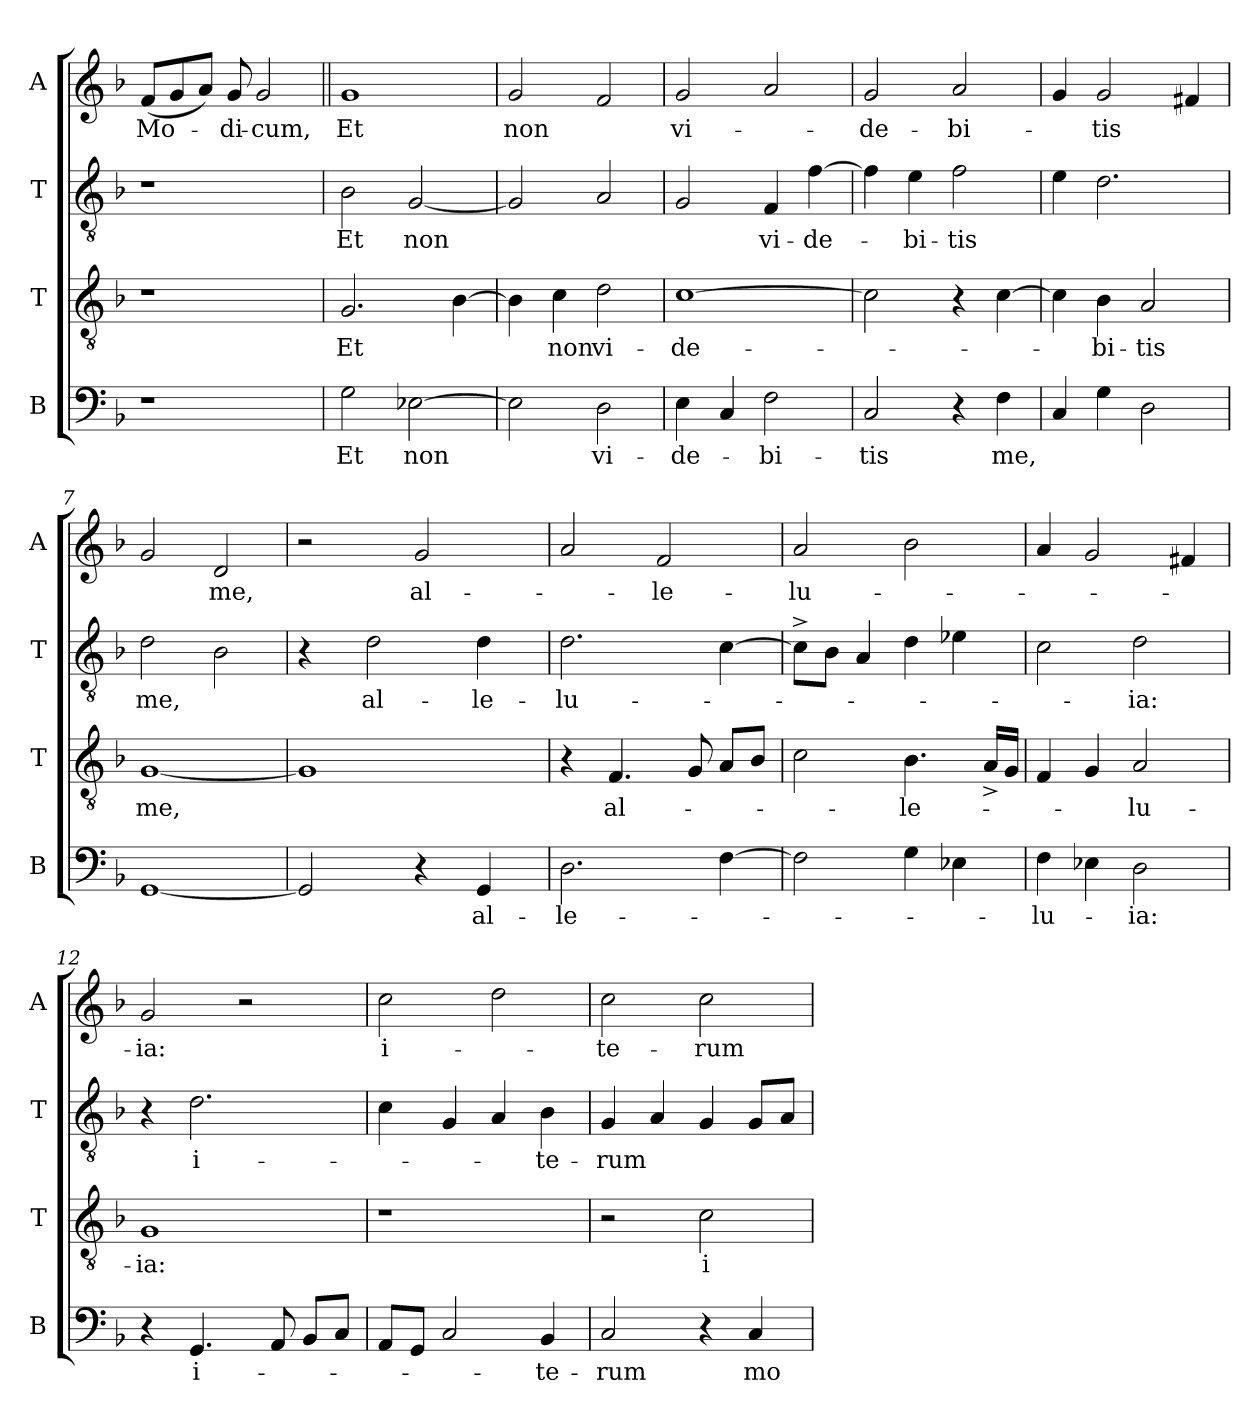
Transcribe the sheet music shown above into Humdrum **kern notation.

**kern	**text	**kern	**text	**kern	**text	**kern	**text
*part4	*part4	*part3	*part3	*part2	*part2	*part1	*part1
*staff4	*staff4	*staff3	*staff3	*staff2	*staff2	*staff1	*staff1
*I"B	*	*I"T	*	*I"T	*	*I"A	*
*I'B	*	*I'T	*	*I'T	*	*I'A	*
!!LO:PB:g=z
*stria5	*	*stria5	*	*stria5	*	*stria5	*
*clefF4	*	*clefGv2	*	*clefGv2	*	*clefG2	*
*k[b-]	*	*k[b-]	*	*k[b-]	*	*k[b-]	*
*F:	*	*F:	*	*F:	*	*F:	*
=1	=1	=1	=1	=1	=1	=1	=1
!	!	!	!	!	!	!	!LO:LY:b:cj
1r	.	1r	.	1r	.	(<8f/L	Mo-
.	.	.	.	.	.	8g/	.
.	.	.	.	.	.	8a/J)	.
!	!	!	!	!	!	!	!LO:LY:b:cj
.	.	.	.	.	.	8g/	-di-
!	!	!	!	!	!	!	!LO:LY:b:cj
.	.	.	.	.	.	2g/	-cum,
=2	=2||	=2	=2||	=2	=2||	=2||	=2||
!	!LO:LY:b:cj	!	!LO:LY:b:cj	!	!LO:LY:b:cj	!	!LO:LY:b:cj
2G\	Et	2.G/	Et	2B-\	Et	1g	Et
!	!LO:LY:b	!	!	!	!LO:LY:b	!	!
[>2E-X\	non	.	.	[<2G/	non	.	.
.	.	[>4B-\	.	.	.	.	.
=3	=3	=3	=3	=3	=3	=3	=3
!	!	!	!	!	!	!	!LO:LY:b
2E-\]	.	4B-\]	.	2G/]	.	2g/	non
!	!	!	!LO:LY:b:cj	!	!	!	!
.	.	4c\	non	.	.	.	.
!	!LO:LY:b:cj	!	!LO:LY:b:cj	!	!	!	!
2D\	vi-	2d\	vi-	2A/	.	2f/	.
=4	=4	=4	=4	=4	=4	=4	=4
!	!LO:LY:b:cj	!	!LO:LY:b:cj	!	!	!	!LO:LY:b:cj
4E\	-de-	[>1c	-de-	2G/	.	2g/	vi-
4C/	.	.	.	.	.	.	.
!	!LO:LY:b:cj	!	!	!	!LO:LY:b:cj	!	!
2F\	-bi-	.	.	4F/	vi-	2a/	.
!	!	!	!	!	!LO:LY:b:cj	!	!
.	.	.	.	[>4f\	-de-	.	.
=5	=5	=5	=5	=5	=5	=5	=5
!	!LO:LY:b:cj	!	!	!	!	!	!LO:LY:b:cj
2C/	-tis	2c\]	.	4f\]	.	2g/	-de-
!	!	!	!	!	!LO:LY:b:cj	!	!
.	.	.	.	4e\	-bi-	.	.
!	!	!	!	!	!LO:LY:b:cj	!	!LO:LY:b:cj
4r	.	4r	.	2f\	-tis	2a/	-bi-
!	!LO:LY:b:cj	!	!	!	!	!	!
4F\	me,	[>4c\	.	.	.	.	.
=6	=6	=6	=6	=6	=6	=6	=6
4C/	.	4c\]	.	4e\	.	4g/	.
!	!	!	!LO:LY:b:cj	!	!	!	!LO:LY:b:cj
4G\	.	4B-\	-bi-	2.d\	.	2g/	-tis
!	!	!	!LO:LY:b:cj	!	!	!	!
2D\	.	2A/	-tis	.	.	.	.
.	.	.	.	.	.	4f#X/	.
=7	=7	=7	=7	=7	=7	=7	=7
!	!	!	!LO:LY:b:cj	!	!LO:LY:b:cj	!	!
[>1GG	.	[>1G	me,	2d\	me,	2g/	.
!	!	!	!	!	!	!	!LO:LY:b:cj
.	.	.	.	2B-\	.	2d/	me,
!!LO:LB:g=z
=8	=8	=8	=8	=8	=8	=8	=8
*	*	*^	*	*	*	*	*
2GG/]	.	1G]	16ryy	.	4r	.	2r	.
.	.	.	64ryy	.	.	.	.	.
.	.	.	2ryy	.	.	.	.	.
!	!	!	!	!	!	!LO:LY:b:cj	!	!
.	.	.	.	.	2d\	al-	.	.
!	!	!	!	!	!	!	!	!LO:LY:b:cj
4r	.	.	.	.	.	.	2g/	al-
.	.	.	4ryy	.	.	.	.	.
!	!LO:LY:b:cj	!	!	!	!	!LO:LY:b:cj	!	!
4GG/	al-	.	.	.	4d\	-le-	.	.
.	.	.	8ryy	.	.	.	.	.
.	.	.	32.ryy	.	.	.	.	.
=9	=9	=9	=9	=9	=9	=9	=9	=9
!	!LO:LY:b:cj	!	!	!	!	!LO:LY:b:cj	!	!
*	*	*v	*v	*	*	*	*	*
2.D\	-le-	4r	.	2.d\	-lu-	2a/	.
!	!	!	!LO:LY:b:cj	!	!	!	!
.	.	4.F/	al-	.	.	.	.
!	!	!	!	!	!	!	!LO:LY:b:cj
.	.	.	.	.	.	2f/	-le-
.	.	8G/	.	.	.	.	.
[>4F\	.	8A/L	.	[>4c\	.	.	.
.	.	8B-/J	.	.	.	.	.
=10	=10	=10	=10	=10	=10	=10	=10
!	!	!	!	!	!	!	!LO:LY:b:cj
2F\]	.	2c\	.	8c^<\L]	.	2a/	-lu-
.	.	.	.	8B-\J	.	.	.
.	.	.	.	4A/	.	.	.
!	!	!	!LO:LY:b:cj	!	!	!	!
4G\	.	4.B-\	-le-	4d\	.	2b-\	.
4E-X\	.	.	.	4e-X\	.	.	.
.	.	16A^>/L	.	.	.	.	.
.	.	16G/J	.	.	.	.	.
=11	=11	=11	=11	=11	=11	=11	=11
!	!LO:LY:b:cj	!	!	!	!	!	!
4F\	-lu-	4F/	.	2c\	.	4a/	.
4E-X\	.	4G/	.	.	.	2g/	.
!	!LO:LY:b:cj	!	!LO:LY:b:cj	!	!LO:LY:b:cj	!	!
2D\	-ia:	2A/	-lu-	2d\	-ia:	.	.
.	.	.	.	.	.	4f#X/	.
=12	=12	=12	=12	=12	=12	=12	=12
!	!	!	!LO:LY:b:cj	!	!	!	!LO:LY:b:cj
4r	.	1G	-ia:	4r	.	2g/	-ia:
!	!LO:LY:b:cj	!	!	!	!LO:LY:b:cj	!	!
4.GG/	i-	.	.	2.d\	i-	.	.
.	.	.	.	.	.	2r	.
8AA/	.	.	.	.	.	.	.
8BB-/L	.	.	.	.	.	.	.
8C/J	.	.	.	.	.	.	.
=13	=13	=13	=13	=13	=13	=13	=13
!	!	!	!	!	!	!	!LO:LY:b:cj
8AA/L	.	1r	.	4c\	.	2cc\	i-
8GG/J	.	.	.	.	.	.	.
2C/	.	.	.	4G/	.	.	.
.	.	.	.	4A/	.	2dd\	.
!	!LO:LY:b:cj	!	!	!	!LO:LY:b:cj	!	!
4BB-/	-te-	.	.	4B-\	-te-	.	.
!!LO:LB:g=z
=14	=14	=14	=14	=14	=14	=14	=14
!	!LO:LY:b:cj	!	!	!	!LO:LY:b	!	!LO:LY:b:cj
2C/	-rum	2r	.	4G/	-rum	2cc\	-te-
.	.	.	.	4A/	.	.	.
!	!	!	!LO:LY:b:cj	!	!	!	!LO:LY:b:cj
4r	.	2c\	i-	4G/	.	2cc\	-rum
!	!LO:LY:b:cj	!	!	!	!	!	!
4C/	mo-	.	.	8G/L	.	.	.
.	.	.	.	8A/J	.	.	.
=	=	=	=	=	=	=	=
*-	*-	*-	*-	*-	*-	*-	*-
